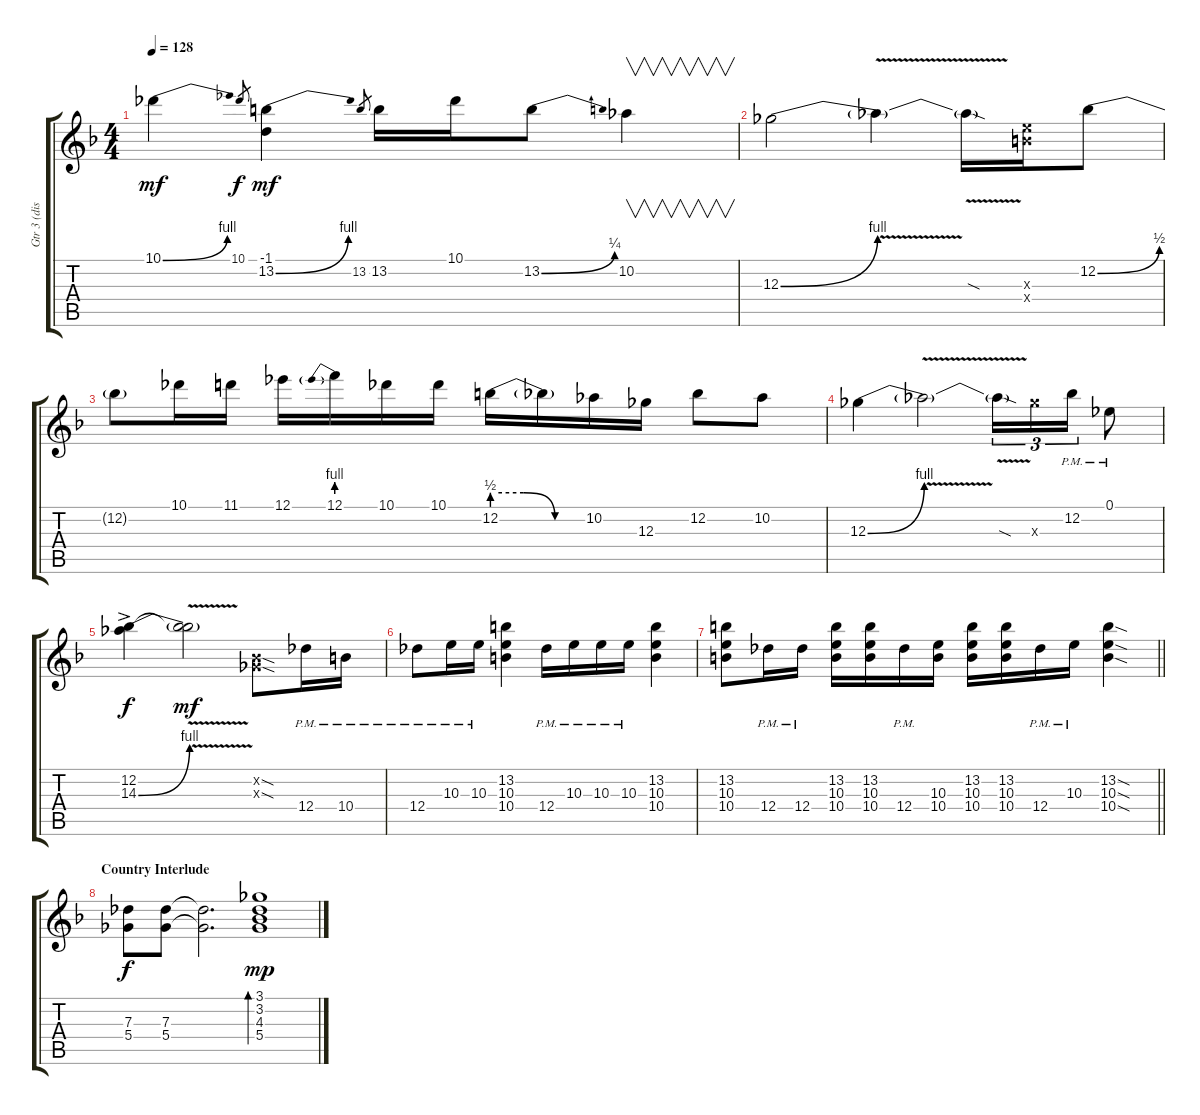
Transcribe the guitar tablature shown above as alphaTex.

\track ("Gtr 3 (dist.)" "Gtr 3 (dis") {instrument overdrivenguitar}
\staff {score tabs}
\tuning (Eb4 Bb3 Gb3 Db3 Ab2 Eb2) {hide}
\ts (4 4)
\tempo 128
\clef g2
\ks f
10.1{be (bend 0 0 60 4)}.4{dy mf} 10.1.8{gr dy f} (-1.1 13.2{be (bend 0 0 60 4)}).4{dy mf} 13.2.8{gr} 13.2.16 10.1.16 13.2{be (bend 0 0 60 1)}.8 10.2.4{v} |
12.3{be (bend 0 0 60 4)}.2 12.3{v t}.4 12.3{sod t}.16 (10.3{x} 10.4{x}).16 12.2{be (bend 0 0 60 2)}.8 |
12.2{t}.8 10.1.16 11.1.16 12.1.16 12.1{be (prebend 0 4 60 4)}.16 10.1.16 10.1.16 12.2{be (custom 0 2 20 2 40 0 60 0)}.16 12.2{t}.16 10.2.16 12.3.16 12.2.8 10.2.8 |
12.3{be (bend 0 0 60 4)}.4 12.3{v t}.2 12.3{sod t}.16{tu (3 2)} 12.3{x}.16{tu (3 2)} 12.2{pm}.16{tu (3 2)} 0.1{pm}.8 |
(12.2{ac} 14.3{be (bend 0 0 60 4) ac}).4{dy f} (12.2{v t} 14.3{v t}).2{dy mf} (0.2{sod x} 0.3{sod x}).8 12.4{pm}.16 10.4{pm}.16 |
12.4{pm}.8 10.3{pm}.16 10.3{pm}.16 (13.2 10.3 10.4).4 12.4{pm}.16 10.3{pm}.16 10.3{pm}.16 10.3{pm}.16 (13.2 10.3 10.4).4 |
\barLineRight lightlight
(13.2 10.3 10.4).8 12.4{pm}.16 12.4{pm}.16 (13.2 10.3 10.4).16 (13.2 10.3 10.4).16 12.4{pm}.16 (10.3 10.4).16 (13.2 10.3 10.4).16 (13.2 10.3 10.4).16 12.4{pm}.16 10.3{pm}.16 (13.2{sod} 10.3{sod} 10.4{sod}).4 |
\section ("" "Country Interlude")
(7.3 5.4).8{dy f} (7.3 5.4).8 (7.3{t} 5.4{t}).2{d} (3.1 3.2 4.3 5.4).1{bd 30 dy mp}
